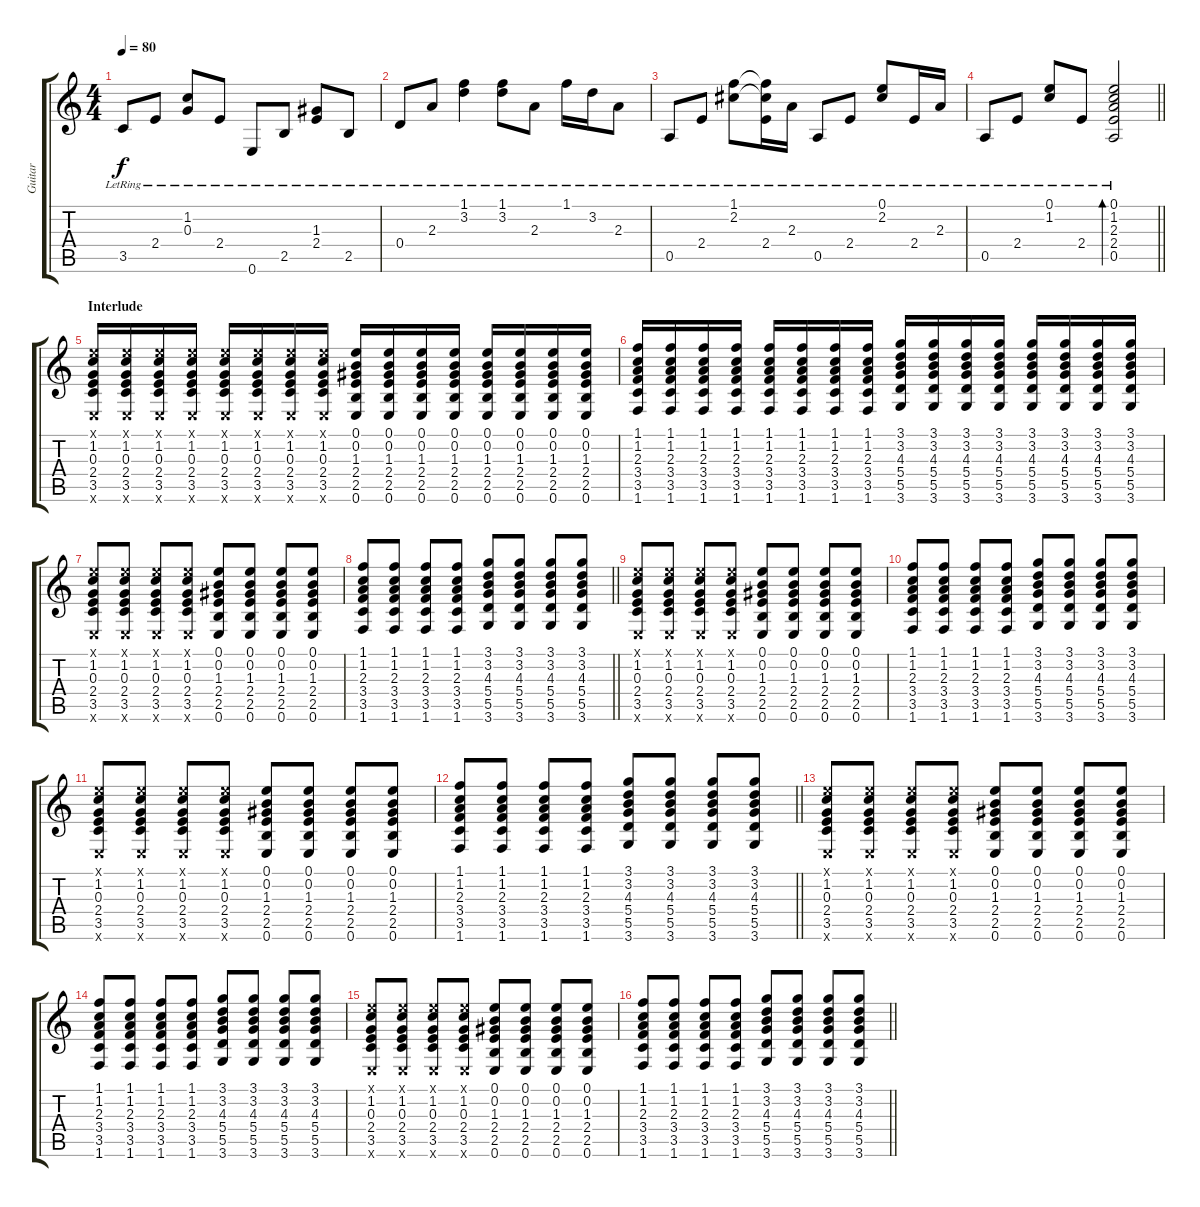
\track ("Guitar" "Guitar") {instrument overdrivenguitar}
\staff {score tabs}
\tuning (E4 B3 G3 D3 A2 E2) {hide}
\ts (4 4)
\section ("" "")
\tempo 80
\clef g2
\ks c
3.5{lr}.8{dy f} 2.4{lr}.8 (1.2{lr} 0.3{lr}).8 2.4{lr}.8 0.6{lr}.8 2.5{lr}.8 (1.3{lr} 2.4{lr}).8 2.5{lr}.8 |
0.4{lr}.8 2.3{lr}.8 (1.1{lr} 3.2{lr}).4 (1.1{lr} 3.2{lr}).8 2.3{lr}.8 1.1{lr}.16 3.2{lr}.16 2.3{lr}.8 |
0.5{lr}.8 2.4{lr}.8 (1.1{lr} 2.2{lr}).8 (1.1{t} 2.2{t} 2.4{lr}).16 2.3{lr}.16 0.5{lr}.8 2.4{lr}.8 (0.1{lr} 2.2{lr}).8 2.4{lr}.16 2.3{lr}.16 |
\barLineRight lightlight
0.5{lr}.8 2.4{lr}.8 (0.1{lr} 1.2{lr}).8 2.4{lr}.8 (0.1{lr} 1.2{lr} 2.3 2.4 0.5).2{bd 60} |
\section ("" "Interlude")
(0.1{x} 1.2 0.3 2.4 3.5 0.6{x}).16{instrument overdrivenguitar} (0.1{x} 1.2 0.3 2.4 3.5 0.6{x}).16 (0.1{x} 1.2 0.3 2.4 3.5 0.6{x}).16 (0.1{x} 1.2 0.3 2.4 3.5 0.6{x}).16 (0.1{x} 1.2 0.3 2.4 3.5 0.6{x}).16 (0.1{x} 1.2 0.3 2.4 3.5 0.6{x}).16 (0.1{x} 1.2 0.3 2.4 3.5 0.6{x}).16 (0.1{x} 1.2 0.3 2.4 3.5 0.6{x}).16 (0.1 0.2 1.3 2.4 2.5 0.6).16 (0.1 0.2 1.3 2.4 2.5 0.6).16 (0.1 0.2 1.3 2.4 2.5 0.6).16 (0.1 0.2 1.3 2.4 2.5 0.6).16 (0.1 0.2 1.3 2.4 2.5 0.6).16 (0.1 0.2 1.3 2.4 2.5 0.6).16 (0.1 0.2 1.3 2.4 2.5 0.6).16 (0.1 0.2 1.3 2.4 2.5 0.6).16 |
(1.1 1.2 2.3 3.4 3.5 1.6).16 (1.1 1.2 2.3 3.4 3.5 1.6).16 (1.1 1.2 2.3 3.4 3.5 1.6).16 (1.1 1.2 2.3 3.4 3.5 1.6).16 (1.1 1.2 2.3 3.4 3.5 1.6).16 (1.1 1.2 2.3 3.4 3.5 1.6).16 (1.1 1.2 2.3 3.4 3.5 1.6).16 (1.1 1.2 2.3 3.4 3.5 1.6).16 (3.1 3.2 4.3 5.4 5.5 3.6).16 (3.1 3.2 4.3 5.4 5.5 3.6).16 (3.1 3.2 4.3 5.4 5.5 3.6).16 (3.1 3.2 4.3 5.4 5.5 3.6).16 (3.1 3.2 4.3 5.4 5.5 3.6).16 (3.1 3.2 4.3 5.4 5.5 3.6).16 (3.1 3.2 4.3 5.4 5.5 3.6).16 (3.1 3.2 4.3 5.4 5.5 3.6).16 |
(0.1{x} 1.2 0.3 2.4 3.5 0.6{x}).8 (0.1{x} 1.2 0.3 2.4 3.5 0.6{x}).8 (0.1{x} 1.2 0.3 2.4 3.5 0.6{x}).8 (0.1{x} 1.2 0.3 2.4 3.5 0.6{x}).8 (0.1 0.2 1.3 2.4 2.5 0.6).8 (0.1 0.2 1.3 2.4 2.5 0.6).8 (0.1 0.2 1.3 2.4 2.5 0.6).8 (0.1 0.2 1.3 2.4 2.5 0.6).8 |
\barLineRight lightlight
(1.1 1.2 2.3 3.4 3.5 1.6).8 (1.1 1.2 2.3 3.4 3.5 1.6).8 (1.1 1.2 2.3 3.4 3.5 1.6).8 (1.1 1.2 2.3 3.4 3.5 1.6).8 (3.1 3.2 4.3 5.4 5.5 3.6).8 (3.1 3.2 4.3 5.4 5.5 3.6).8 (3.1 3.2 4.3 5.4 5.5 3.6).8 (3.1 3.2 4.3 5.4 5.5 3.6).8 |
\section ("" "")
(0.1{x} 1.2 0.3 2.4 3.5 0.6{x}).8 (0.1{x} 1.2 0.3 2.4 3.5 0.6{x}).8 (0.1{x} 1.2 0.3 2.4 3.5 0.6{x}).8 (0.1{x} 1.2 0.3 2.4 3.5 0.6{x}).8 (0.1 0.2 1.3 2.4 2.5 0.6).8 (0.1 0.2 1.3 2.4 2.5 0.6).8 (0.1 0.2 1.3 2.4 2.5 0.6).8 (0.1 0.2 1.3 2.4 2.5 0.6).8 |
(1.1 1.2 2.3 3.4 3.5 1.6).8 (1.1 1.2 2.3 3.4 3.5 1.6).8 (1.1 1.2 2.3 3.4 3.5 1.6).8 (1.1 1.2 2.3 3.4 3.5 1.6).8 (3.1 3.2 4.3 5.4 5.5 3.6).8 (3.1 3.2 4.3 5.4 5.5 3.6).8 (3.1 3.2 4.3 5.4 5.5 3.6).8 (3.1 3.2 4.3 5.4 5.5 3.6).8 |
(0.1{x} 1.2 0.3 2.4 3.5 0.6{x}).8 (0.1{x} 1.2 0.3 2.4 3.5 0.6{x}).8 (0.1{x} 1.2 0.3 2.4 3.5 0.6{x}).8 (0.1{x} 1.2 0.3 2.4 3.5 0.6{x}).8 (0.1 0.2 1.3 2.4 2.5 0.6).8 (0.1 0.2 1.3 2.4 2.5 0.6).8 (0.1 0.2 1.3 2.4 2.5 0.6).8 (0.1 0.2 1.3 2.4 2.5 0.6).8 |
\barLineRight lightlight
(1.1 1.2 2.3 3.4 3.5 1.6).8 (1.1 1.2 2.3 3.4 3.5 1.6).8 (1.1 1.2 2.3 3.4 3.5 1.6).8 (1.1 1.2 2.3 3.4 3.5 1.6).8 (3.1 3.2 4.3 5.4 5.5 3.6).8 (3.1 3.2 4.3 5.4 5.5 3.6).8 (3.1 3.2 4.3 5.4 5.5 3.6).8 (3.1 3.2 4.3 5.4 5.5 3.6).8 |
\section ("" "")
(0.1{x} 1.2 0.3 2.4 3.5 0.6{x}).8 (0.1{x} 1.2 0.3 2.4 3.5 0.6{x}).8 (0.1{x} 1.2 0.3 2.4 3.5 0.6{x}).8 (0.1{x} 1.2 0.3 2.4 3.5 0.6{x}).8 (0.1 0.2 1.3 2.4 2.5 0.6).8 (0.1 0.2 1.3 2.4 2.5 0.6).8 (0.1 0.2 1.3 2.4 2.5 0.6).8 (0.1 0.2 1.3 2.4 2.5 0.6).8 |
(1.1 1.2 2.3 3.4 3.5 1.6).8 (1.1 1.2 2.3 3.4 3.5 1.6).8 (1.1 1.2 2.3 3.4 3.5 1.6).8 (1.1 1.2 2.3 3.4 3.5 1.6).8 (3.1 3.2 4.3 5.4 5.5 3.6).8 (3.1 3.2 4.3 5.4 5.5 3.6).8 (3.1 3.2 4.3 5.4 5.5 3.6).8 (3.1 3.2 4.3 5.4 5.5 3.6).8 |
(0.1{x} 1.2 0.3 2.4 3.5 0.6{x}).8 (0.1{x} 1.2 0.3 2.4 3.5 0.6{x}).8 (0.1{x} 1.2 0.3 2.4 3.5 0.6{x}).8 (0.1{x} 1.2 0.3 2.4 3.5 0.6{x}).8 (0.1 0.2 1.3 2.4 2.5 0.6).8 (0.1 0.2 1.3 2.4 2.5 0.6).8 (0.1 0.2 1.3 2.4 2.5 0.6).8 (0.1 0.2 1.3 2.4 2.5 0.6).8 |
\barLineRight lightlight
(1.1 1.2 2.3 3.4 3.5 1.6).8 (1.1 1.2 2.3 3.4 3.5 1.6).8 (1.1 1.2 2.3 3.4 3.5 1.6).8 (1.1 1.2 2.3 3.4 3.5 1.6).8 (3.1 3.2 4.3 5.4 5.5 3.6).8 (3.1 3.2 4.3 5.4 5.5 3.6).8 (3.1 3.2 4.3 5.4 5.5 3.6).8 (3.1 3.2 4.3 5.4 5.5 3.6).8
